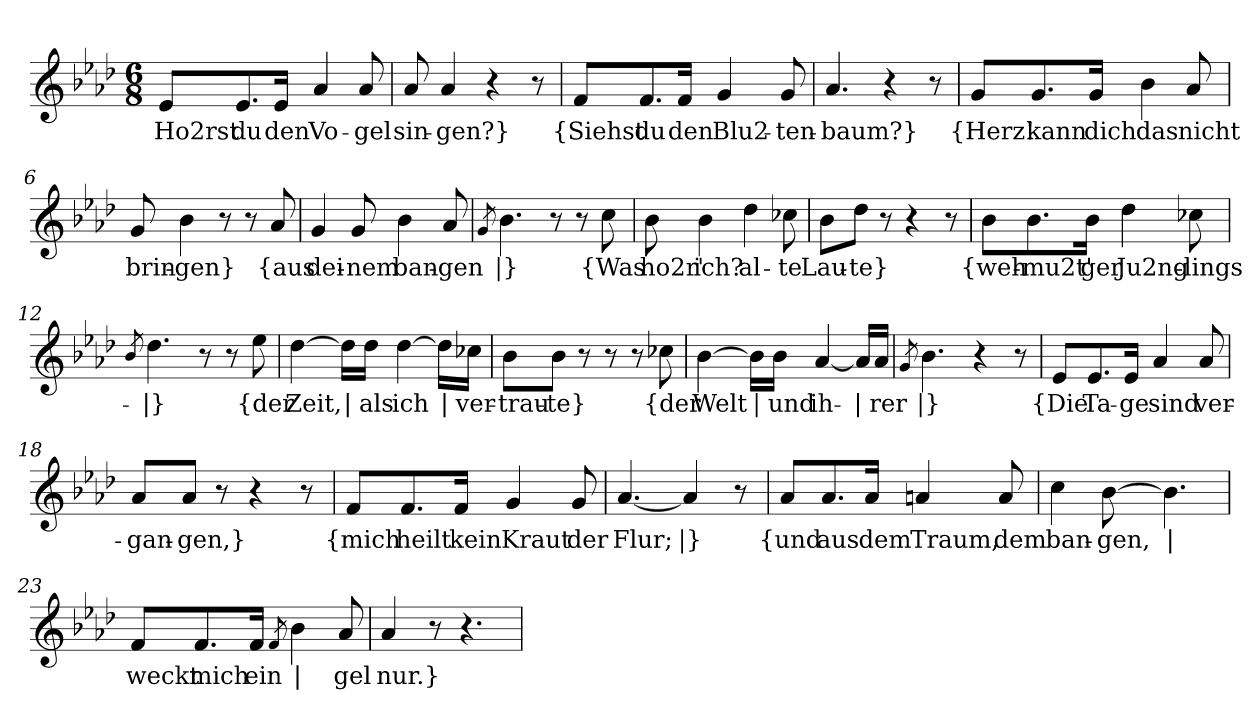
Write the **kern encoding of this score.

**kern	**text
*part1	*part1
*staff1	*staff1
*clefG2	*
*k[b-e-a-d-]	*
*M6/8	*
=1	=1
!	!LO:LY:b
8e-/L	Ho2rst
!	!LO:LY:b
8.e-/	du
!	!LO:LY:b
16e-/Jk	den
!	!LO:LY:b
4a-/	Vo-
!	!LO:LY:b
8a-/	-gel
=2	=2
!	!LO:LY:b
8a-/	sin-
!	!LO:LY:b
4a-/	-gen?}
4r	.
8r	.
=3	=3
!	!LO:LY:b
8f/L	{Siehst
!	!LO:LY:b
8.f/	du
!	!LO:LY:b
16f/Jk	den
!	!LO:LY:b
4g/	Blu2-
!	!LO:LY:b
8g/	-ten-
=4	=4
!	!LO:LY:b
4.a-/	-baum?}
4r	.
8r	.
!!LO:LB:g=z
=5	=5
!	!LO:LY:b
8g/L	{Herz!
!	!LO:LY:b
8.g/	kann
!	!LO:LY:b
16g/Jk	dich
!	!LO:LY:b
4b-\	das
!	!LO:LY:b
8a-/	nicht
=6	=6
!	!LO:LY:b
8g/	brin-
!	!LO:LY:b
4b-\	-gen}
8r	.
8r	.
!	!LO:LY:b
8a-/	{aus
=7	=7
!	!LO:LY:b
4g/	dei-
!	!LO:LY:b
8g/	-nem
!	!LO:LY:b
4b-\	ban-
!	!LO:LY:b
8a-/	-gen
=8	=8
8qg/	.
!	!LO:LY:b
4.b-\	|}
8r	.
8r	.
!	!LO:LY:b
8cc\	{Was
=9	=9
!	!LO:LY:b
8b-\	ho2r'
!	!LO:LY:b
4b-\	ich?
!	!LO:LY:b
4dd-\	al-
!	!LO:LY:b
8cc-X\	-te
!!LO:LB:g=z
=10	=10
!	!LO:LY:b
8b-\L	Lau-
!	!LO:LY:b
8dd-\J	-te}
8r	.
4r	.
8r	.
=11	=11
!	!LO:LY:b
8b-\L	{weh-
!	!LO:LY:b
8.b-\	-mu2t'
!	!LO:LY:b
16b-\Jk	ger
!	!LO:LY:b
4dd-\	Ju2ng-
!	!LO:LY:b
8cc-X\	-lings-
=12	=12
8qb-/	.
!	!LO:LY:b
4.dd-\	|}
8r	.
8r	.
!	!LO:LY:b
8ee-\	{der
=13	=13
!	!LO:LY:b
[4dd-\	Zeit,
!	!LO:LY:b
16dd-\LL]	|
!	!LO:LY:b
16dd-\JJ	als
!	!LO:LY:b
[4dd-\	ich
!	!LO:LY:b
16dd-\LL]	|
!	!LO:LY:b
16cc-X\JJ	ver-
=14	=14
!	!LO:LY:b
8b-\L	trau-
!	!LO:LY:b
8b-\J	-te}
8r	.
8r	.
8r	.
!	!LO:LY:b
8cc-X\	{der
!!LO:LB:g=z
=15	=15
!	!LO:LY:b
[4b-\	Welt
!	!LO:LY:b
16b-\LL]	|
!	!LO:LY:b
16b-\JJ	und
!	!LO:LY:b
[4a-/	ih-
!	!LO:LY:b
16a-/LL]	|
!	!LO:LY:b
16a-/JJ	-rer
=16	=16
8qg/	.
!	!LO:LY:b
4.b-\	|}
4r	.
8r	.
=17	=17
!	!LO:LY:b
8e-/L	{Die
!	!LO:LY:b
8.e-/	Ta-
!	!LO:LY:b
16e-/Jk	-ge
!	!LO:LY:b
4a-/	sind
!	!LO:LY:b
8a-/	ver-
=18	=18
!	!LO:LY:b
8a-/L	-gan-
!	!LO:LY:b
8a-/J	-gen,}
8r	.
4r	.
8r	.
=19	=19
!	!LO:LY:b
8f/L	{mich
!	!LO:LY:b
8.f/	heilt
!	!LO:LY:b
16f/Jk	kein
!	!LO:LY:b
4g/	Kraut
!	!LO:LY:b
8g/	der
!!LO:LB:g=z
=20	=20
!	!LO:LY:b
[4.a-/	Flur;
!	!LO:LY:b
4a-/]	|}
8r	.
=21	=21
!	!LO:LY:b
8a-/L	{und
!	!LO:LY:b
8.a-/	aus
!	!LO:LY:b
16a-/Jk	dem
!	!LO:LY:b
4an/	Traum,
!	!LO:LY:b
8a/	dem
=22	=22
!	!LO:LY:b
4cc\	ban-
!	!LO:LY:b
[8b-\	-gen,
!	!LO:LY:b
4.b-\]	|
=23	=23
!	!LO:LY:b
8f/L	weckt
!	!LO:LY:b
8.f/	mich
!	!LO:LY:b
16f/Jk	ein
8qf/	.
!	!LO:LY:b
4b-\	|
!	!LO:LY:b
8a-/	-gel
=24	=24
!	!LO:LY:b
4a-/	nur.}
8r	.
4.r	.
=	=
*-	*-
